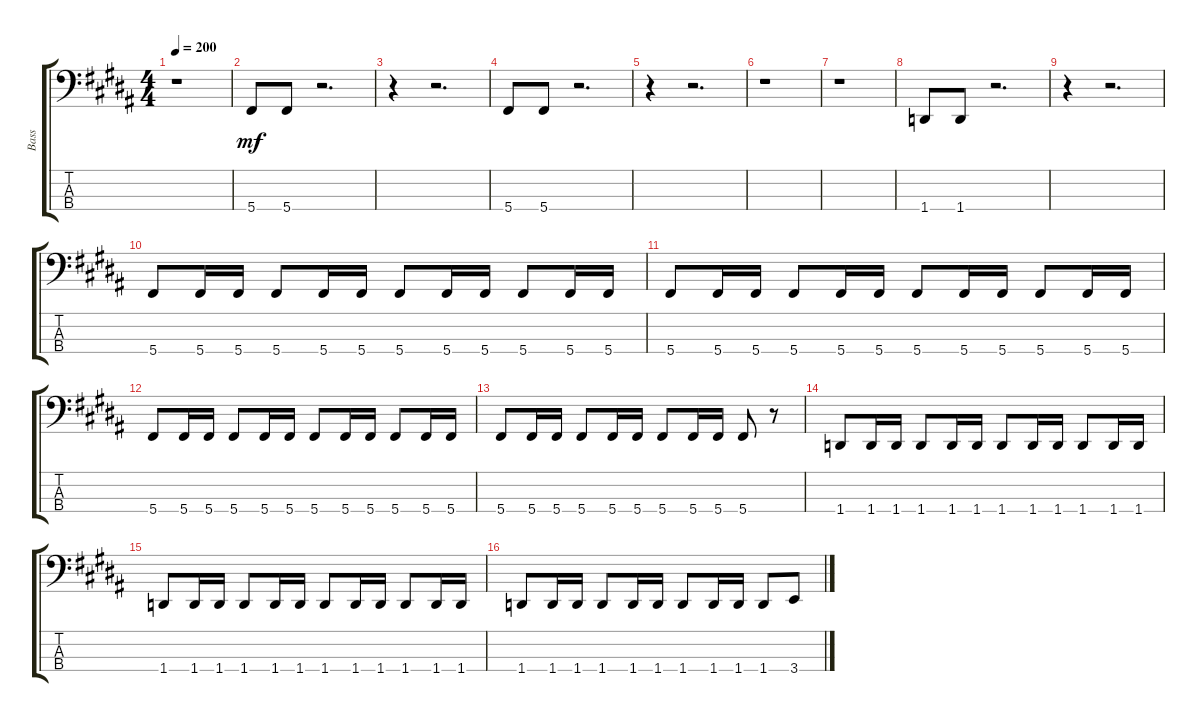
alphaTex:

\track ("Bass" "Bass") {instrument electricbassfinger}
\staff {score tabs}
\tuning (Gb2 Db2 Ab1 Db1) {hide}
\ts (4 4)
\tempo 200
\clef f4
\ks b
r.1{dy mf instrument electricbassfinger} |
5.4.8 5.4.8 r.2{d} |
r.4 r.2{d} |
5.4.8 5.4.8 r.2{d} |
r.4 r.2{d} |
r.1 |
r.1 |
1.4.8 1.4.8 r.2{d} |
r.4 r.2{d} |
5.4.8 5.4.16 5.4.16 5.4.8 5.4.16 5.4.16 5.4.8 5.4.16 5.4.16 5.4.8 5.4.16 5.4.16 |
5.4.8 5.4.16 5.4.16 5.4.8 5.4.16 5.4.16 5.4.8 5.4.16 5.4.16 5.4.8 5.4.16 5.4.16 |
5.4.8 5.4.16 5.4.16 5.4.8 5.4.16 5.4.16 5.4.8 5.4.16 5.4.16 5.4.8 5.4.16 5.4.16 |
5.4.8 5.4.16 5.4.16 5.4.8 5.4.16 5.4.16 5.4.8 5.4.16 5.4.16 5.4.8 r.8 |
1.4.8 1.4.16 1.4.16 1.4.8 1.4.16 1.4.16 1.4.8 1.4.16 1.4.16 1.4.8 1.4.16 1.4.16 |
1.4.8 1.4.16 1.4.16 1.4.8 1.4.16 1.4.16 1.4.8 1.4.16 1.4.16 1.4.8 1.4.16 1.4.16 |
1.4.8 1.4.16 1.4.16 1.4.8 1.4.16 1.4.16 1.4.8 1.4.16 1.4.16 1.4.8 3.4.8
